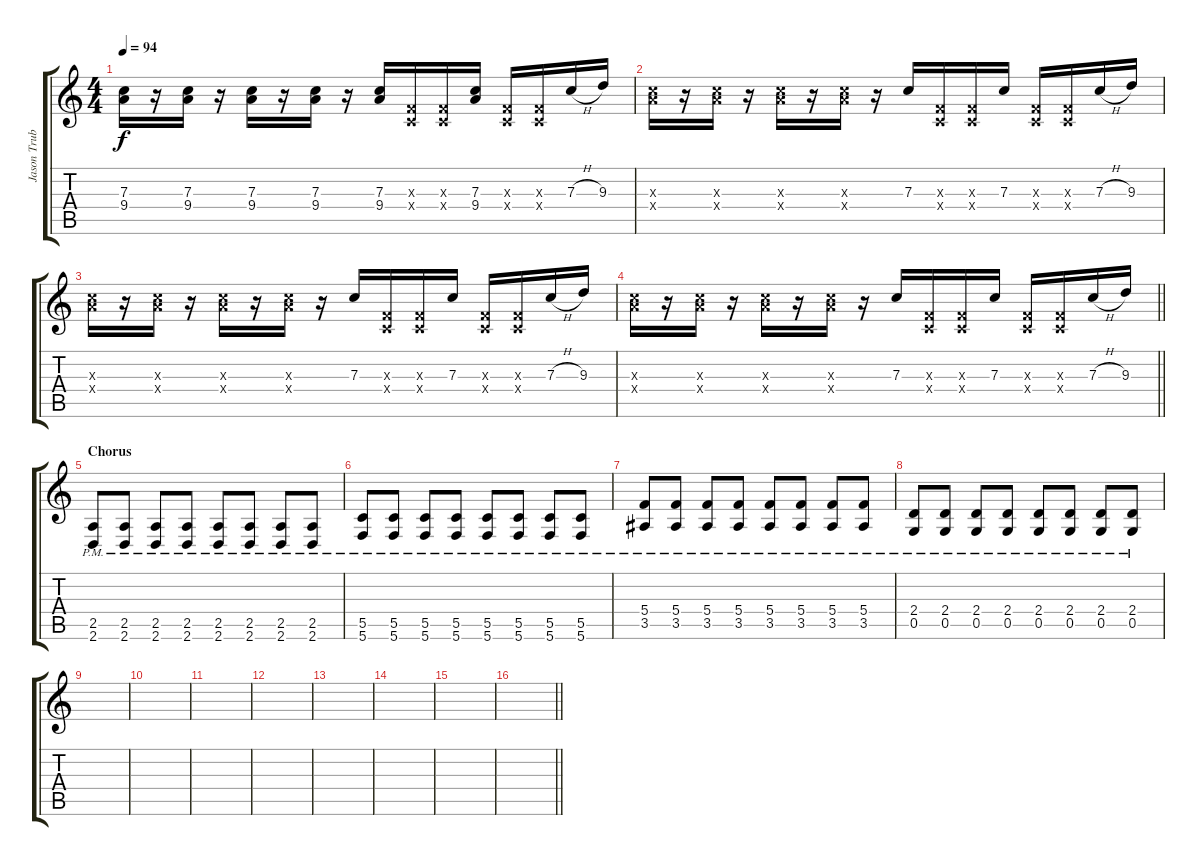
\track ("Jason Truby" "Jason Trub") {instrument electricguitarclean}
\staff {score tabs}
\tuning (D4 A3 F3 C3 G2 C2) {hide}
\ts (4 4)
\tempo 94
\clef g2
\ks c
(7.3 9.4).16{dy f} r.16 (7.3 9.4).16 r.16 (7.3 9.4).16 r.16 (7.3 9.4).16 r.16 (7.3 9.4).16 (0.3{x} 0.4{x}).16 (0.3{x} 0.4{x}).16 (7.3 9.4).16 (0.3{x} 0.4{x}).16 (0.3{x} 0.4{x}).16 7.3{h}.16 9.3.16 |
(7.3{x} 9.4{x}).16 r.16 (7.3{x} 9.4{x}).16 r.16 (7.3{x} 9.4{x}).16 r.16 (7.3{x} 9.4{x}).16 r.16 7.3.16 (0.3{x} 0.4{x}).16 (0.3{x} 0.4{x}).16 7.3.16 (0.3{x} 0.4{x}).16 (0.3{x} 0.4{x}).16 7.3{h}.16 9.3.16 |
(7.3{x} 9.4{x}).16 r.16 (7.3{x} 9.4{x}).16 r.16 (7.3{x} 9.4{x}).16 r.16 (7.3{x} 9.4{x}).16 r.16 7.3.16 (0.3{x} 0.4{x}).16 (0.3{x} 0.4{x}).16 7.3.16 (0.3{x} 0.4{x}).16 (0.3{x} 0.4{x}).16 7.3{h}.16 9.3.16 |
\barLineRight lightlight
(7.3{x} 9.4{x}).16 r.16 (7.3{x} 9.4{x}).16 r.16 (7.3{x} 9.4{x}).16 r.16 (7.3{x} 9.4{x}).16 r.16 7.3.16 (0.3{x} 0.4{x}).16 (0.3{x} 0.4{x}).16 7.3.16 (0.3{x} 0.4{x}).16 (0.3{x} 0.4{x}).16 7.3{h}.16 9.3.16 |
\section ("" "Chorus")
(2.5{pm} 2.6{pm}).8 (2.5{pm} 2.6{pm}).8 (2.5{pm} 2.6{pm}).8 (2.5{pm} 2.6{pm}).8 (2.5{pm} 2.6{pm}).8 (2.5{pm} 2.6{pm}).8 (2.5{pm} 2.6{pm}).8 (2.5{pm} 2.6{pm}).8 |
(5.5{pm} 5.6{pm}).8 (5.5{pm} 5.6{pm}).8 (5.5{pm} 5.6{pm}).8 (5.5{pm} 5.6{pm}).8 (5.5{pm} 5.6{pm}).8 (5.5{pm} 5.6{pm}).8 (5.5{pm} 5.6{pm}).8 (5.5{pm} 5.6{pm}).8 |
(5.4{pm} 3.5{pm}).8 (5.4{pm} 3.5{pm}).8 (5.4{pm} 3.5{pm}).8 (5.4{pm} 3.5{pm}).8 (5.4{pm} 3.5{pm}).8 (5.4{pm} 3.5{pm}).8 (5.4{pm} 3.5{pm}).8 (5.4{pm} 3.5{pm}).8 |
(2.4{pm} 0.5{pm}).8 (2.4{pm} 0.5{pm}).8 (2.4{pm} 0.5{pm}).8 (2.4{pm} 0.5{pm}).8 (2.4{pm} 0.5{pm}).8 (2.4{pm} 0.5{pm}).8 (2.4{pm} 0.5{pm}).8 (2.4{pm} 0.5{pm}).8 |
|
|
|
|
|
|
|
\barLineRight lightlight
